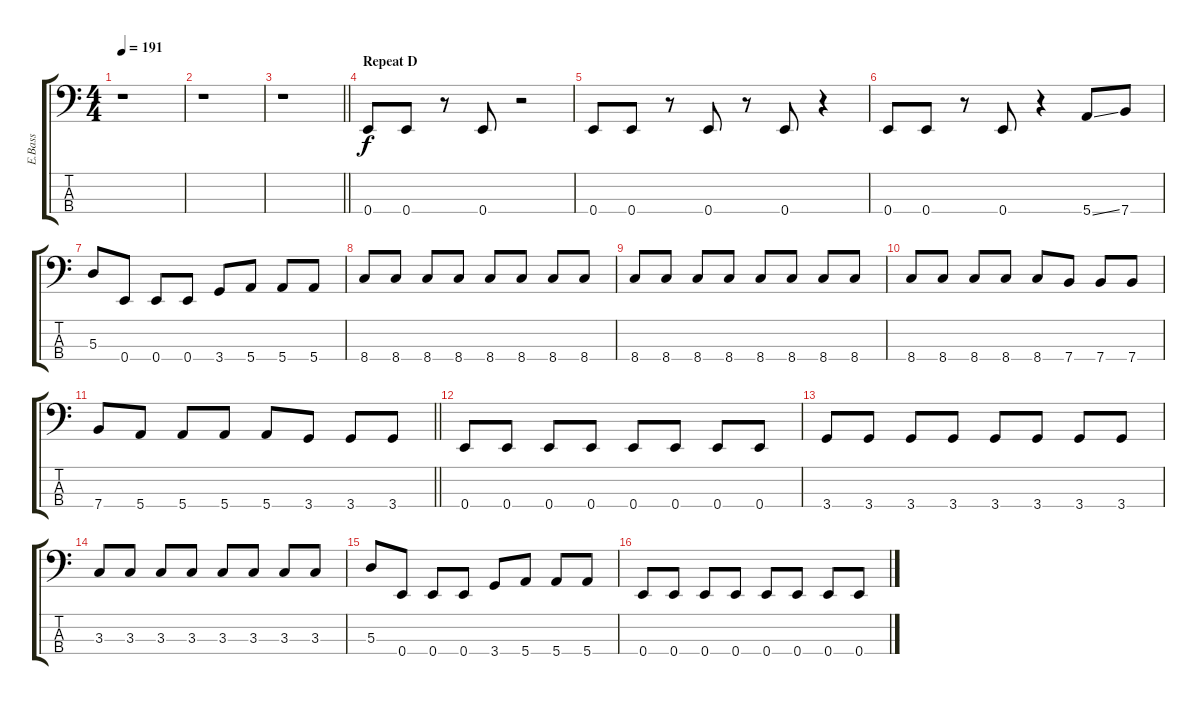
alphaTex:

\track ("E.Bass" "E.Bass") {instrument electricbassfinger}
\staff {score tabs}
\tuning (G2 D2 A1 E1) {hide}
\ts (4 4)
\tempo 191
\clef f4
\ks c
r.1{dy f} |
r.1 |
\barLineRight lightlight
r.1 |
\section ("" "Repeat D")
0.4.8 0.4.8 r.8 0.4.8 r.2 |
0.4.8 0.4.8 r.8 0.4.8 r.8 0.4.8 r.4 |
0.4.8 0.4.8 r.8 0.4.8 r.4 5.4{ss}.8 7.4.8 |
5.3.8 0.4.8 0.4.8 0.4.8 3.4.8 5.4.8 5.4.8 5.4.8 |
8.4.8 8.4.8 8.4.8 8.4.8 8.4.8 8.4.8 8.4.8 8.4.8 |
8.4.8 8.4.8 8.4.8 8.4.8 8.4.8 8.4.8 8.4.8 8.4.8 |
8.4.8 8.4.8 8.4.8 8.4.8 8.4.8 7.4.8 7.4.8 7.4.8 |
\barLineRight lightlight
7.4.8 5.4.8 5.4.8 5.4.8 5.4.8 3.4.8 3.4.8 3.4.8 |
0.4.8 0.4.8 0.4.8 0.4.8 0.4.8 0.4.8 0.4.8 0.4.8 |
3.4.8 3.4.8 3.4.8 3.4.8 3.4.8 3.4.8 3.4.8 3.4.8 |
3.3.8 3.3.8 3.3.8 3.3.8 3.3.8 3.3.8 3.3.8 3.3.8 |
5.3.8 0.4.8 0.4.8 0.4.8 3.4.8 5.4.8 5.4.8 5.4.8 |
0.4.8 0.4.8 0.4.8 0.4.8 0.4.8 0.4.8 0.4.8 0.4.8
